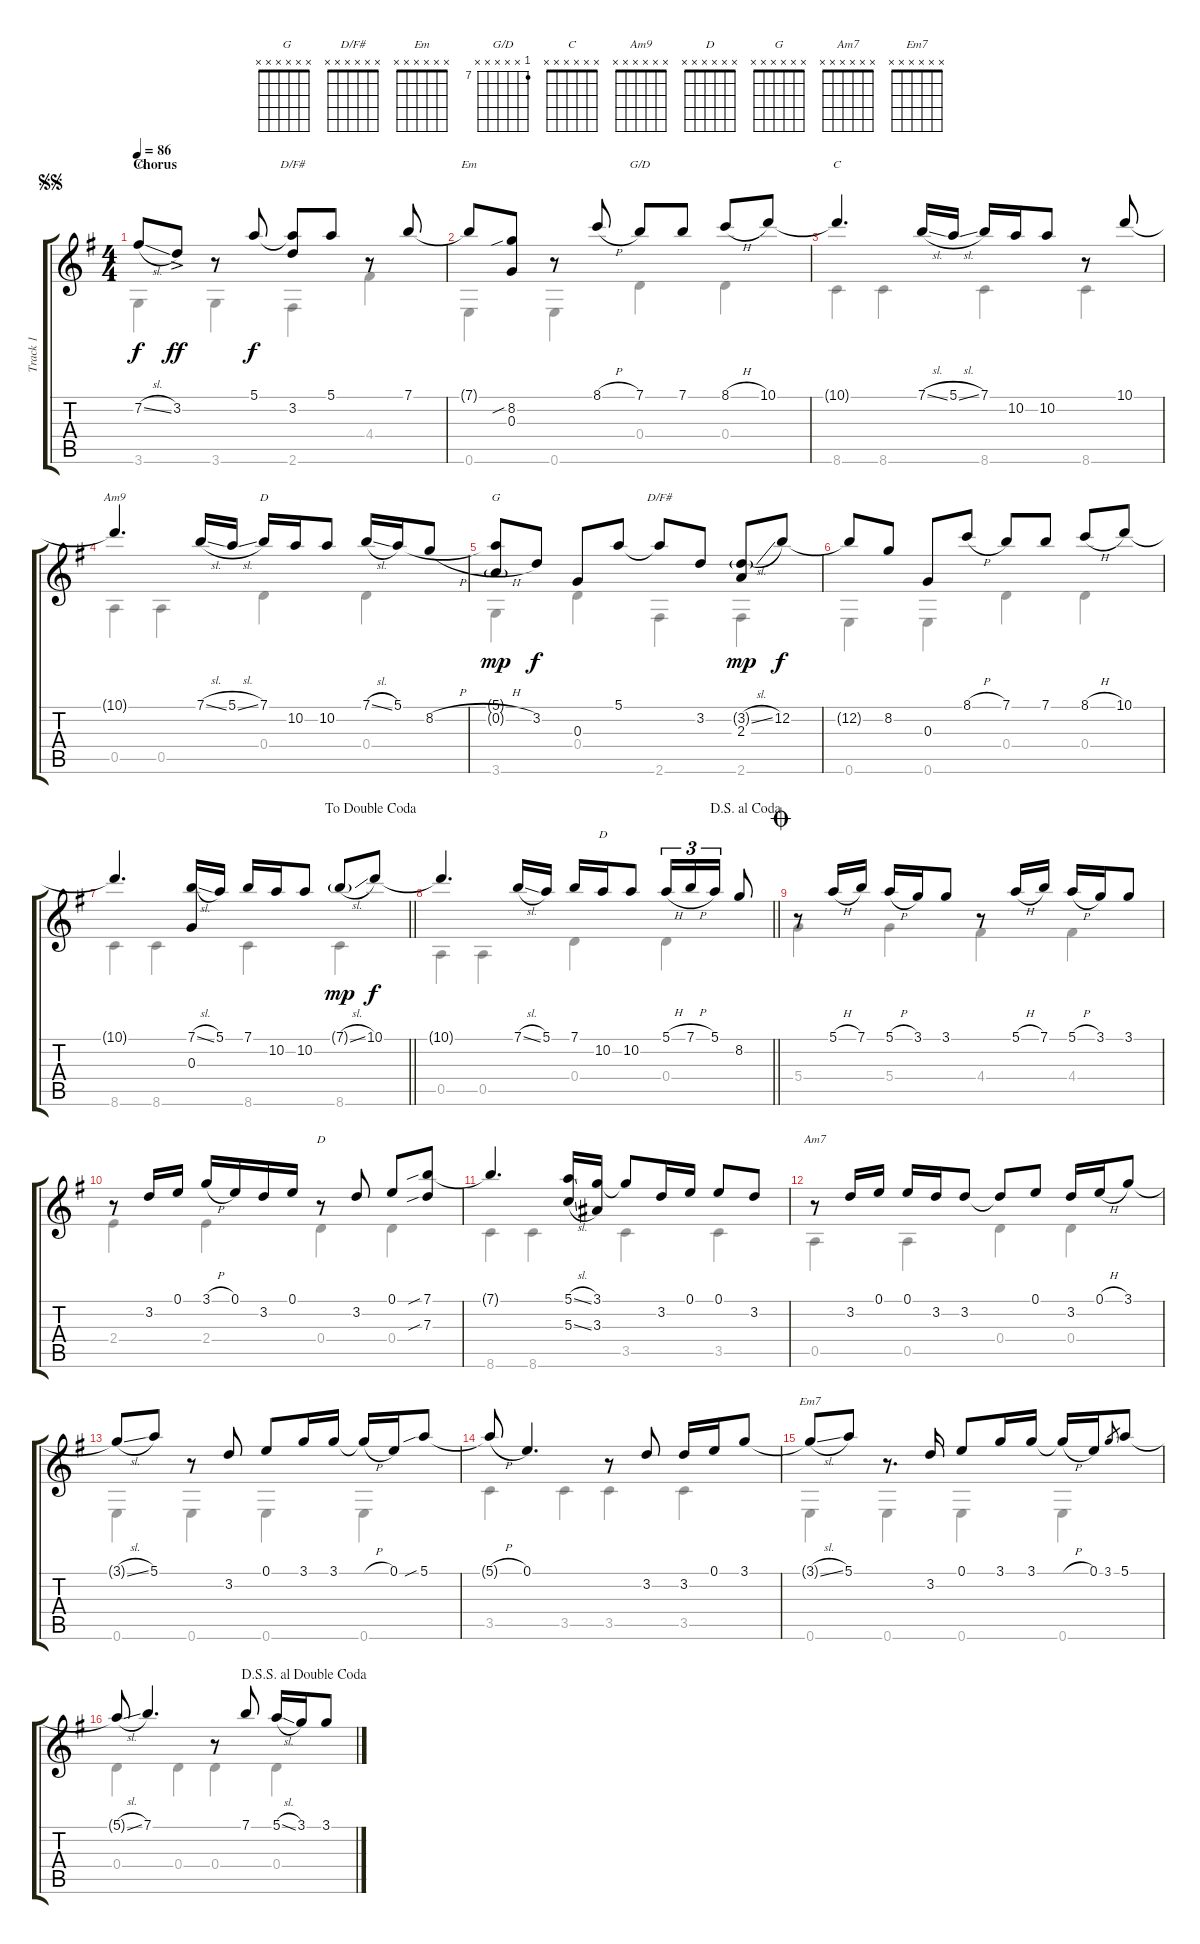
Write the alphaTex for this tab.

\track ("Track 1" "Track 1") {instrument acousticguitarsteel}
\staff {score tabs}
\tuning (E4 B3 G3 D3 A2 E2) {hide}
\chord ("  G" x x x x x x)
\chord ("D/F#" 5 3 x x x x)
\chord ("Em" x x x x x x)
\chord ("G/D" 7 x x x x x) {firstfret 7}
\chord ("C" x x x x x x)
\chord ("Am9" x x x x x x)
\chord ("D" 7 x x x x x) {firstfret 7}
\chord ("G" x x x x x x)
\chord ("D/F#" x x x x x x)
\chord ("D" x 10 x x x x) {firstfret 10}
\chord ("D" x x x x x x)
\chord ("Am7" x x x x x x)
\chord ("Em7" x x x x x x)
\voice
\ts (4 4)
\section ("" "Chorus")
\jump segnosegno
\tempo 86
\clef g2
\ks g
7.2{sl t}.8{ch "  G" dy f} 3.2{ac}.8{dy ff} r.8 5.1.8{dy f} (5.1{t} 3.2).8{ch "D/F#"} 5.1.8 r.8 7.1.8 |
7.1{t}.8{ch "Em"} (8.2{sib} 0.3).8 r.8 8.1{h}.8 7.1.8{ch "G/D"} 7.1.8 8.1{h}.8 10.1.8 |
10.1{t}.4{d ch "C"} 7.1{sl}.16 5.1{sl}.16 7.1.16 10.2.16 10.2.8 r.8 10.1.8 |
10.1{t}.4{d ch "Am9"} 7.1{sl}.16 5.1{sl}.16 7.1.16{ch "D"} 10.2.16 10.2.8 7.1{sl}.16 5.1.16 8.2{h}.8 |
(5.1{t} 0.2{h g}).8{ch "G" dy mp} 3.2.8{dy f} 0.3.8 5.1.8 5.1{t}.8{ch "D/F#"} 3.2.8 (3.2{sl g} 2.3).8{dy mp} 12.2.8{dy f} |
12.2{t}.8 8.2.8 0.3.8 8.1{h}.8 7.1.8 7.1.8 8.1{h}.8 10.1.8 |
\jump dadoublecoda
\barLineRight lightlight
10.1{t}.4{d} (7.1{sl} 0.3).16 5.1.16 7.1.16 10.2.16 10.2.8 7.1{sl g}.8{dy mp} 10.1.8{dy f} |
\jump dalsegnoalcoda
\barLineRight lightlight
10.1{t}.4{d} 7.1{sl}.16 5.1.16 7.1.16 10.2.16{ch "D"} 10.2.8 5.1{h}.16{tu (3 2)} 7.1{h}.16{tu (3 2)} 5.1.16{tu (3 2)} 8.2.8 |
\jump coda
r.8 5.1{h}.16 7.1.16 5.1{h}.16 3.1.16 3.1.8 r.8 5.1{h}.16 7.1.16 5.1{h}.16 3.1.16 3.1.8 |
r.8 3.2.16 0.1.16 3.1{h}.16 0.1.16 3.2.16 0.1.16 r.8{ch "D"} 3.2.8 0.1.8 (7.1{sib} 7.3{sib}).8 |
7.1{t}.4{d} (5.1{sl} 5.3{sl}).16 (3.1 3.3).16 3.1{t}.8 3.2.16 0.1.16 0.1.8 3.2.8 |
r.8{ch "Am7"} 3.2.16 0.1.16 0.1.16 3.2.16 3.2.8 3.2{t}.8 0.1.8 3.2.16 0.1{h}.16 3.1.8 |
3.1{sl t}.8 5.1.8 r.8 3.2.8 0.1.8 3.1.16 3.1.16 3.1{h t}.16 0.1.16 5.1{sib}.8 |
5.1{h t}.8 0.1.4{d} r.8 3.2.8 3.2.16 0.1.16 3.1.8 |
3.1{sl t}.8{ch "Em7"} 5.1.8 r.8{d} 3.2.16 0.1.8 3.1.16 3.1.16 3.1{h t}.16 0.1.16 3.1.8{gr} 5.1.8 |
\jump dalsegnosegnoaldoublecoda
5.1{sl t}.8 7.1.4{d} r.8 7.1.8 5.1{sl}.16 3.1.16 3.1.8
\voice
\clef g2
\ottava regular
\simile none
\ks g
3.6.4{dy f} 3.6.4 2.6.4 4.4.4 |
0.6.4 0.6.4 0.4.4 0.4.4 |
8.6.4 8.6.4 8.6.4 8.6.4 |
0.5.4 0.5.4 0.4.4 0.4.4 |
3.6.4 0.4.4 2.6.4 2.6.4 |
0.6.4 0.6.4 0.4.4 0.4.4 |
\barLineRight lightlight
8.6.4 8.6.4 8.6.4 8.6.4 |
\barLineRight lightlight
0.5.4 0.5.4 0.4.4 0.4.4 |
5.4.4 5.4.4 4.4.4 4.4.4 |
2.4.4 2.4.4 0.4.4 0.4.4 |
8.6.4 8.6.4 3.5.4 3.5.4 |
0.5.4 0.5.4 0.4.4 0.4.4 |
0.6.4 0.6.4 0.6.4 0.6.4 |
3.5.4 3.5.4 3.5.4 3.5.4 |
0.6.4 0.6.4 0.6.4 0.6.4 |
0.4.4 0.4.4 0.4.4 0.4.4
